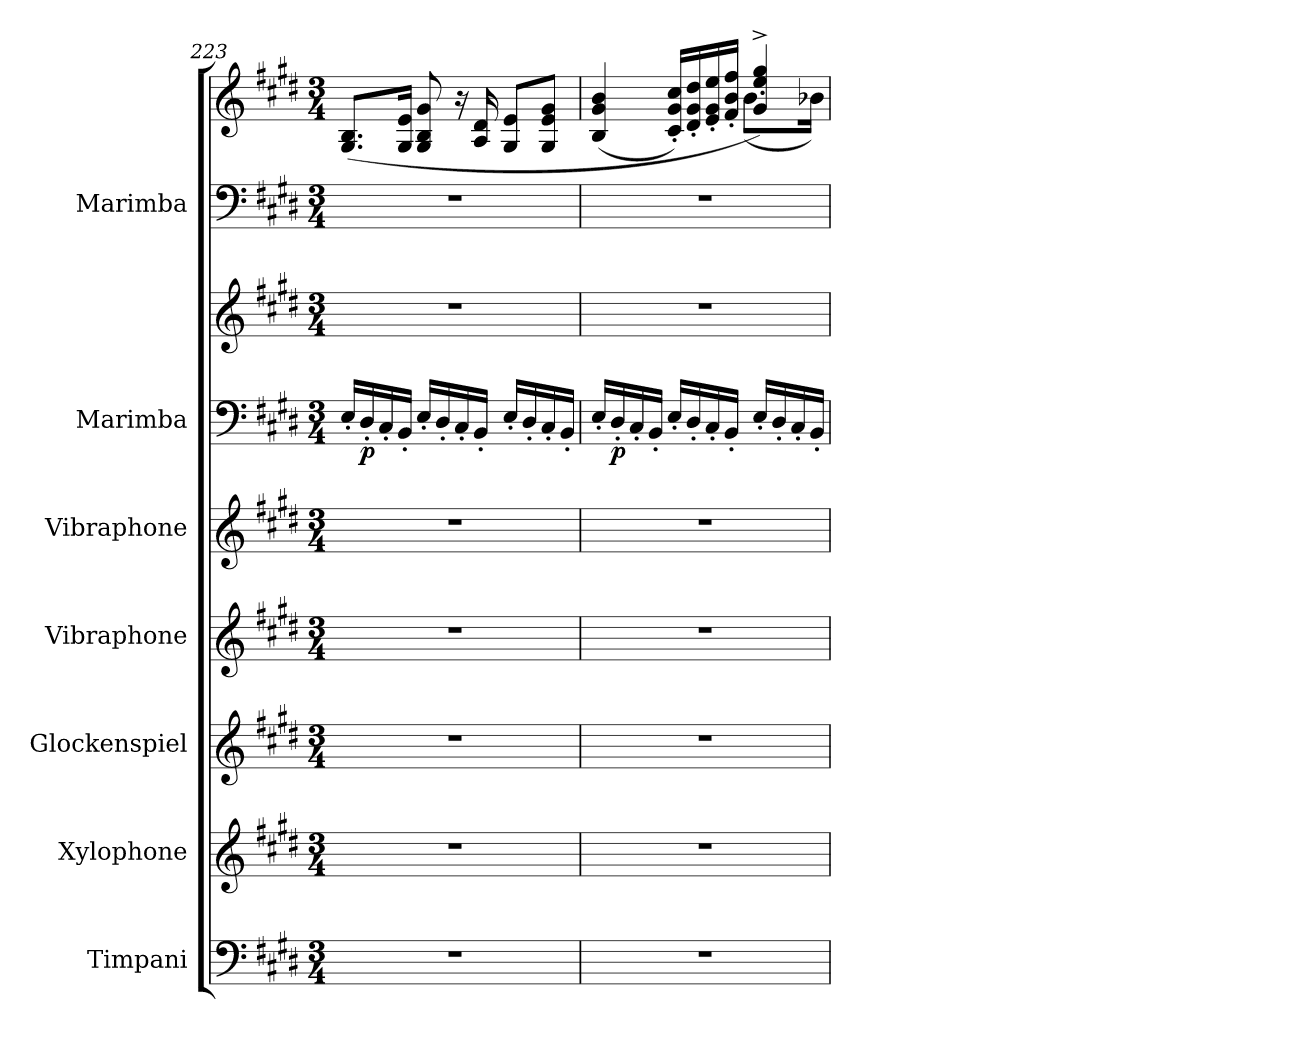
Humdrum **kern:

**kern	**kern	**kern	**kern	**kern	**kern	**kern	**dynam	**kern	**kern
*part7	*part6	*part5	*part4	*part3	*part2	*part2	*part2	*part1	*part1
*staff9	*staff8	*staff7	*staff6	*staff5	*staff4	*staff3	*staff3/4	*staff2	*staff1
*I"Timpani	*I"Xylophone	*I"Glockenspiel	*I"Vibraphone	*I"Vibraphone	*I"Marimba	*	*	*I"Marimba	*
*I'Timp.	*I'Xyl.	*I'Glk.	*I'Vib.	*I'Vib.	*I'Mrm.	*	*	*I'Mrm.	*
!!LO:PB:g=z
*clefF4	*clefG2	*clefG2	*clefG2	*clefG2	*clefF4	*clefG2	*	*clefF4	*clefG2
*	*ITrd-7c-12	*ITrd-14c-24	*	*	*	*	*	*	*
*k[f#c#g#d#]	*k[f#c#g#d#]	*k[f#c#g#d#]	*k[f#c#g#d#]	*k[f#c#g#d#]	*k[f#c#g#d#]	*k[f#c#g#d#]	*	*k[f#c#g#d#]	*k[f#c#g#d#]
*M3/4	*M3/4	*M3/4	*M3/4	*M3/4	*M3/4	*M3/4	*	*M3/4	*M3/4
=223	=223	=223	=223	=223	=223	=223	=223	=223	=223
2.r	2.r	2.r	2.r	2.r	16E'/LL	2.r	.	2.r	(>8.G#/ 8.B/L
!	!	!	!	!	!	!	!LO:DY:b=2	!	!
.	.	.	.	.	16D#'/	.	p	.	.
.	.	.	.	.	16C#'/	.	.	.	.
.	.	.	.	.	16BB'/JJ	.	.	.	16G#/ 16e/Jk
.	.	.	.	.	16E'/LL	.	.	.	8G#/ 8B/ 8g#/
.	.	.	.	.	16D#'/	.	.	.	.
.	.	.	.	.	16C#'/	.	.	.	16r
.	.	.	.	.	16BB'/JJ	.	.	.	16A/ 16d#/
.	.	.	.	.	16E'/LL	.	.	.	8G#/ 8e/L
.	.	.	.	.	16D#'/	.	.	.	.
.	.	.	.	.	16C#'/	.	.	.	8G#/ 8e/ 8g#/J
.	.	.	.	.	16BB'/JJ	.	.	.	.
=224	=224	=224	=224	=224	=224	=224	=224	=224	=224
*	*	*	*	*	*	*	*	*	*^
2.r	2.r	2.r	2.r	2.r	16E'/LL	2.r	.	2.r	(>4B/ 4g#/ 4b/	2ryy
!	!	!	!	!	!	!	!LO:DY:b=2	!	!	!
.	.	.	.	.	16D#'/	.	p	.	.	.
.	.	.	.	.	16C#'/	.	.	.	.	.
.	.	.	.	.	16BB'/JJ	.	.	.	.	.
.	.	.	.	.	16E'/LL	.	.	.	16c#/' 16g#/' 16cc#/'LL)	.
.	.	.	.	.	16D#'/	.	.	.	16d#/' 16g#/' 16dd#/'	.
.	.	.	.	.	16C#'/	.	.	.	16e/' 16g#/' 16ee/'	.
.	.	.	.	.	16BB'/JJ	.	.	.	16f#/' 16b/' 16ff#/'JJ	.
.	.	.	.	.	16E'/LL	.	.	.	4g#/^ 4ee/^ 4gg#/^)	(>8.b\L
.	.	.	.	.	16D#'/	.	.	.	.	.
.	.	.	.	.	16C#'/	.	.	.	.	.
.	.	.	.	.	16BB'/JJ	.	.	.	.	16b-X\Jk)
*	*	*	*	*	*	*	*	*	*v	*v
=	=	=	=	=	=	=	=	=	=
*-	*-	*-	*-	*-	*-	*-	*-	*-	*-
